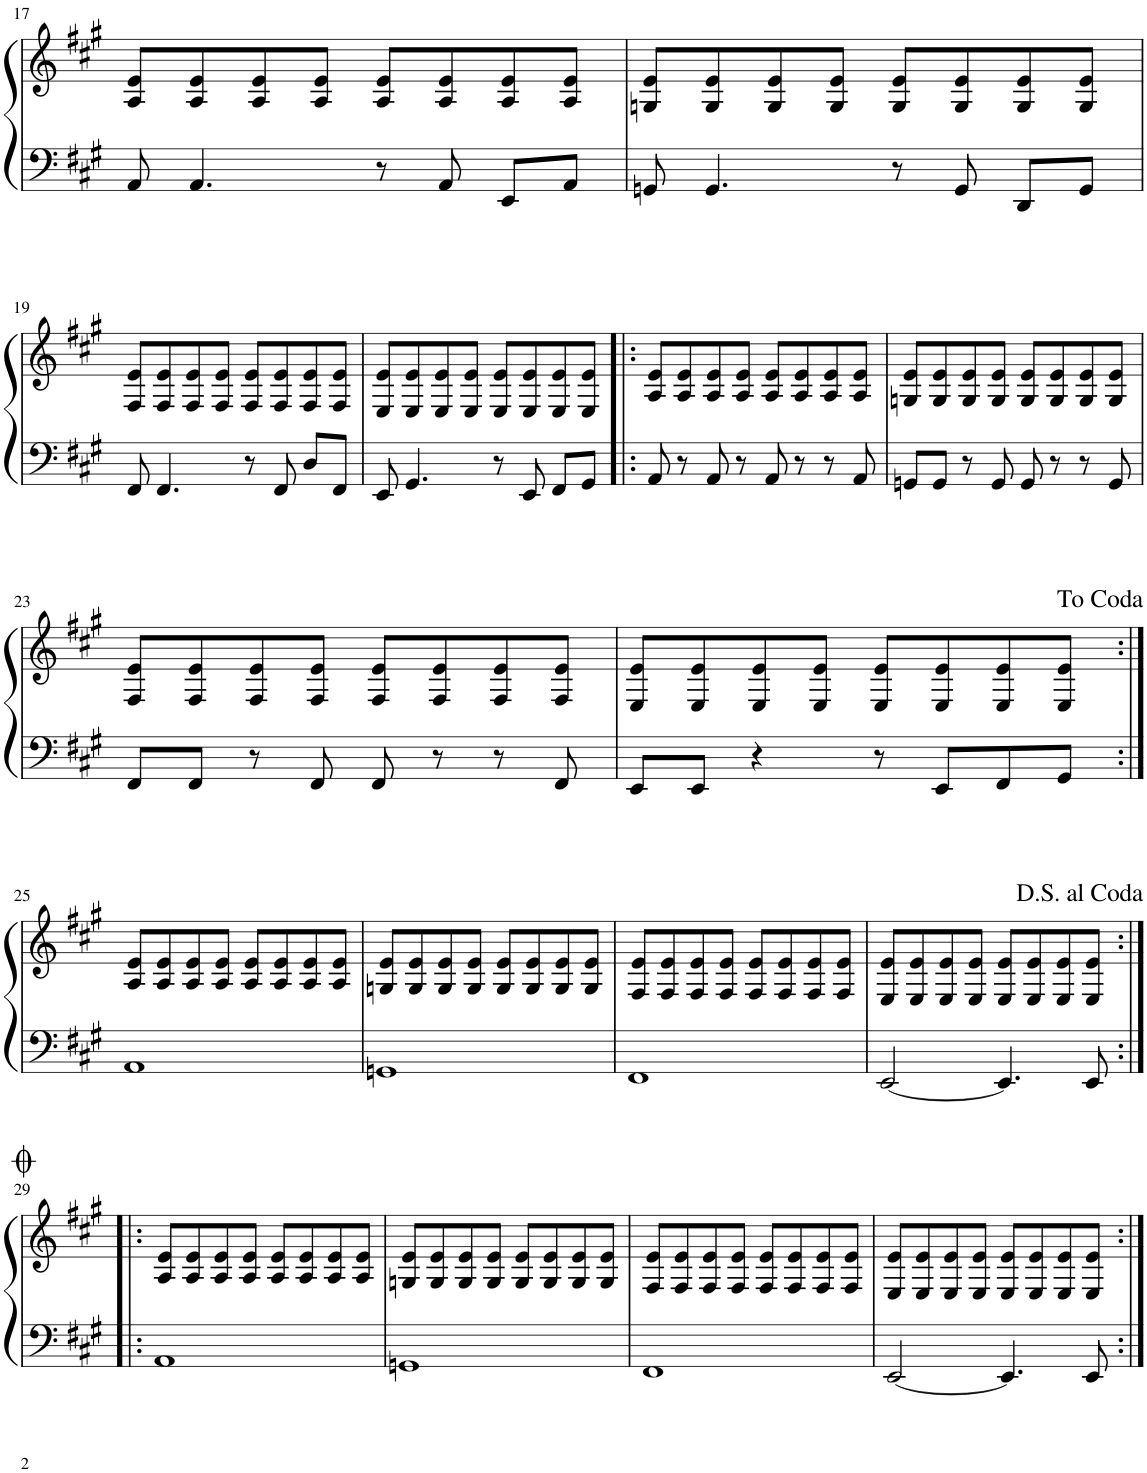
**kern	**kern
*part1	*part1
*staff2	*staff1
*I"Piano	*
*I'Pno.	*
!!LO:PB:g=z
*clefF4	*clefG2
*k[f#c#g#]	*k[f#c#g#]
=17	=17
8AA/	8A/ 8e/L
4.AA/	8A/ 8e/
.	8A/ 8e/
.	8A/ 8e/J
8r	8A/ 8e/L
8AA/	8A/ 8e/
8EE/L	8A/ 8e/
8AA/J	8A/ 8e/J
=18	=18
8GGn/	8Gn/ 8e/L
4.GG/	8G/ 8e/
.	8G/ 8e/
.	8G/ 8e/J
8r	8G/ 8e/L
8GG/	8G/ 8e/
8DD/L	8G/ 8e/
8GG/J	8G/ 8e/J
!!LO:LB:g=z
=19	=19
8FF#/	8F#/ 8e/L
4.FF#/	8F#/ 8e/
.	8F#/ 8e/
.	8F#/ 8e/J
8r	8F#/ 8e/L
8FF#/	8F#/ 8e/
8D/L	8F#/ 8e/
8FF#/J	8F#/ 8e/J
=20	=20
8EE/	8E/ 8e/L
4.GG#/	8E/ 8e/
.	8E/ 8e/
.	8E/ 8e/J
8r	8E/ 8e/L
8EE/	8E/ 8e/
8FF#/L	8E/ 8e/
8GG#/J	8E/ 8e/J
=21!|:	=21!|:
8AA/	8A/ 8e/L
8r	8A/ 8e/
8AA/	8A/ 8e/
8r	8A/ 8e/J
8AA/	8A/ 8e/L
8r	8A/ 8e/
8r	8A/ 8e/
8AA/	8A/ 8e/J
=22	=22
8GGn/L	8Gn/ 8e/L
8GG/J	8G/ 8e/
8r	8G/ 8e/
8GG/	8G/ 8e/J
8GG/	8G/ 8e/L
8r	8G/ 8e/
8r	8G/ 8e/
8GG/	8G/ 8e/J
!!LO:LB:g=z
=23	=23
8FF#/L	8F#/ 8e/L
8FF#/J	8F#/ 8e/
8r	8F#/ 8e/
8FF#/	8F#/ 8e/J
8FF#/	8F#/ 8e/L
8r	8F#/ 8e/
8r	8F#/ 8e/
8FF#/	8F#/ 8e/J
=24	=24
8EE/L	8E/ 8e/L
8EE/J	8E/ 8e/
4r	8E/ 8e/
.	8E/ 8e/J
8r	8E/ 8e/L
8EE/L	8E/ 8e/
8FF#/	8E/ 8e/
8GG#/J	8E/ 8e/J
!!LO:LB:g=z
=25:|!	=25:|!
1AA	8A/ 8e/L
.	8A/ 8e/
.	8A/ 8e/
.	8A/ 8e/J
.	8A/ 8e/L
.	8A/ 8e/
.	8A/ 8e/
.	8A/ 8e/J
=26	=26
1GGn	8Gn/ 8e/L
.	8G/ 8e/
.	8G/ 8e/
.	8G/ 8e/J
.	8G/ 8e/L
.	8G/ 8e/
.	8G/ 8e/
.	8G/ 8e/J
=27	=27
1FF#	8F#/ 8e/L
.	8F#/ 8e/
.	8F#/ 8e/
.	8F#/ 8e/J
.	8F#/ 8e/L
.	8F#/ 8e/
.	8F#/ 8e/
.	8F#/ 8e/J
=28	=28
[2EE/	8E/ 8e/L
.	8E/ 8e/
.	8E/ 8e/
.	8E/ 8e/J
4.EE/]	8E/ 8e/L
.	8E/ 8e/
.	8E/ 8e/
8EE/	8E/ 8e/J
!!LO:LB:g=z
=29:|!|:	=29:|!|:
1AA	8A/ 8e/L
.	8A/ 8e/
.	8A/ 8e/
.	8A/ 8e/J
.	8A/ 8e/L
.	8A/ 8e/
.	8A/ 8e/
.	8A/ 8e/J
=30	=30
1GGn	8Gn/ 8e/L
.	8G/ 8e/
.	8G/ 8e/
.	8G/ 8e/J
.	8G/ 8e/L
.	8G/ 8e/
.	8G/ 8e/
.	8G/ 8e/J
=31	=31
1FF#	8F#/ 8e/L
.	8F#/ 8e/
.	8F#/ 8e/
.	8F#/ 8e/J
.	8F#/ 8e/L
.	8F#/ 8e/
.	8F#/ 8e/
.	8F#/ 8e/J
=32	=32
[2EE/	8E/ 8e/L
.	8E/ 8e/
.	8E/ 8e/
.	8E/ 8e/J
4.EE/]	8E/ 8e/L
.	8E/ 8e/
.	8E/ 8e/
8EE/	8E/ 8e/J
=:|!	=:|!
*-	*-
